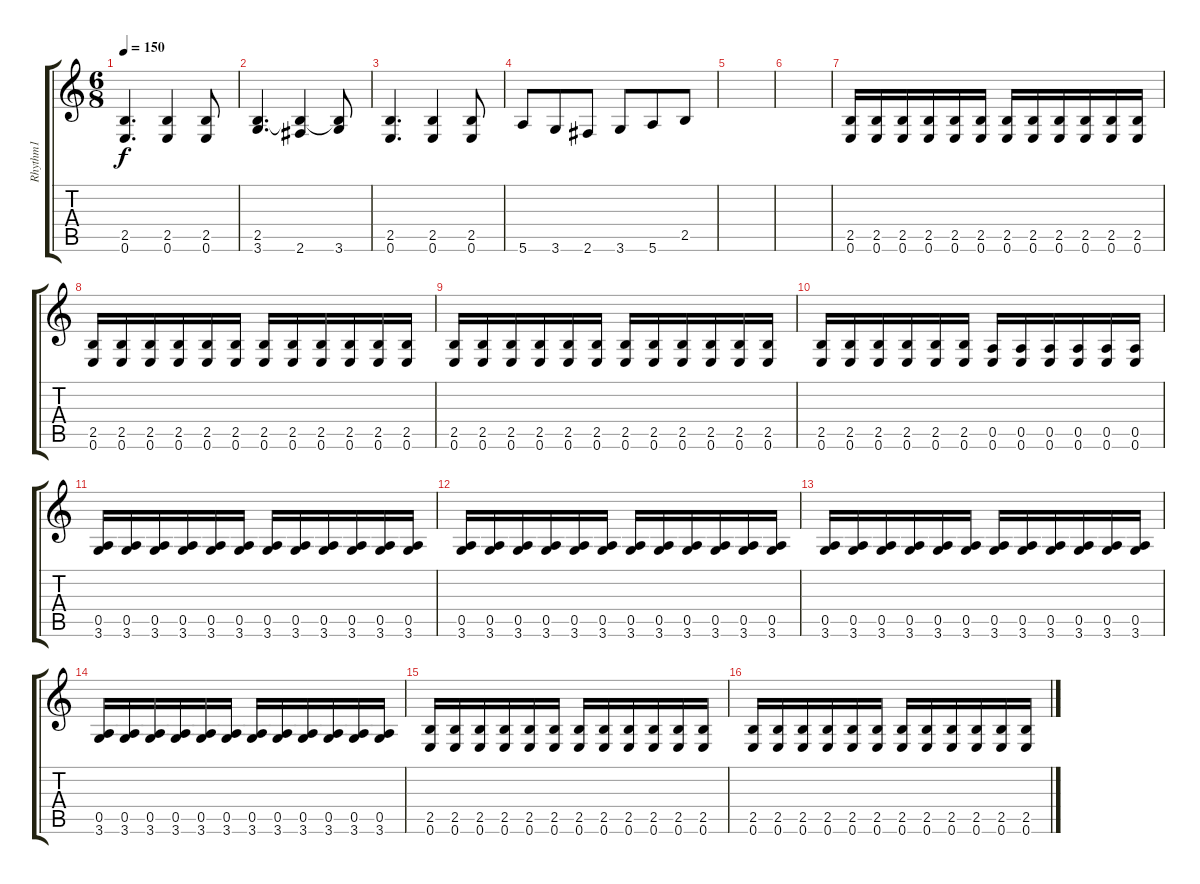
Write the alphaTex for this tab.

\track ("Rhythm1" "Rhythm1") {instrument distortionguitar}
\staff {score tabs}
\tuning (E4 B3 G3 D3 A2 E2) {hide}
\ts (6 8)
\tempo 150
\clef g2
\ks c
(2.5 0.6).4{d dy f} (2.5 0.6).4 (2.5 0.6).8 |
(2.5 3.6).4{d} (2.5{t} 2.6).4 (2.5{t} 3.6).8 |
(2.5 0.6).4{d} (2.5 0.6).4 (2.5 0.6).8 |
5.6.8 3.6.8 2.6.8 3.6.8 5.6.8 2.5.8 |
|
|
(2.5 0.6).16 (2.5 0.6).16 (2.5 0.6).16 (2.5 0.6).16 (2.5 0.6).16 (2.5 0.6).16 (2.5 0.6).16 (2.5 0.6).16 (2.5 0.6).16 (2.5 0.6).16 (2.5 0.6).16 (2.5 0.6).16 |
(2.5 0.6).16 (2.5 0.6).16 (2.5 0.6).16 (2.5 0.6).16 (2.5 0.6).16 (2.5 0.6).16 (2.5 0.6).16 (2.5 0.6).16 (2.5 0.6).16 (2.5 0.6).16 (2.5 0.6).16 (2.5 0.6).16 |
(2.5 0.6).16 (2.5 0.6).16 (2.5 0.6).16 (2.5 0.6).16 (2.5 0.6).16 (2.5 0.6).16 (2.5 0.6).16 (2.5 0.6).16 (2.5 0.6).16 (2.5 0.6).16 (2.5 0.6).16 (2.5 0.6).16 |
(2.5 0.6).16 (2.5 0.6).16 (2.5 0.6).16 (2.5 0.6).16 (2.5 0.6).16 (2.5 0.6).16 (0.5 0.6).16 (0.5 0.6).16 (0.5 0.6).16 (0.5 0.6).16 (0.5 0.6).16 (0.5 0.6).16 |
(0.5 3.6).16 (0.5 3.6).16 (0.5 3.6).16 (0.5 3.6).16 (0.5 3.6).16 (0.5 3.6).16 (0.5 3.6).16 (0.5 3.6).16 (0.5 3.6).16 (0.5 3.6).16 (0.5 3.6).16 (0.5 3.6).16 |
(0.5 3.6).16 (0.5 3.6).16 (0.5 3.6).16 (0.5 3.6).16 (0.5 3.6).16 (0.5 3.6).16 (0.5 3.6).16 (0.5 3.6).16 (0.5 3.6).16 (0.5 3.6).16 (0.5 3.6).16 (0.5 3.6).16 |
(0.5 3.6).16 (0.5 3.6).16 (0.5 3.6).16 (0.5 3.6).16 (0.5 3.6).16 (0.5 3.6).16 (0.5 3.6).16 (0.5 3.6).16 (0.5 3.6).16 (0.5 3.6).16 (0.5 3.6).16 (0.5 3.6).16 |
(0.5 3.6).16 (0.5 3.6).16 (0.5 3.6).16 (0.5 3.6).16 (0.5 3.6).16 (0.5 3.6).16 (0.5 3.6).16 (0.5 3.6).16 (0.5 3.6).16 (0.5 3.6).16 (0.5 3.6).16 (0.5 3.6).16 |
(2.5 0.6).16 (2.5 0.6).16 (2.5 0.6).16 (2.5 0.6).16 (2.5 0.6).16 (2.5 0.6).16 (2.5 0.6).16 (2.5 0.6).16 (2.5 0.6).16 (2.5 0.6).16 (2.5 0.6).16 (2.5 0.6).16 |
(2.5 0.6).16 (2.5 0.6).16 (2.5 0.6).16 (2.5 0.6).16 (2.5 0.6).16 (2.5 0.6).16 (2.5 0.6).16 (2.5 0.6).16 (2.5 0.6).16 (2.5 0.6).16 (2.5 0.6).16 (2.5 0.6).16
